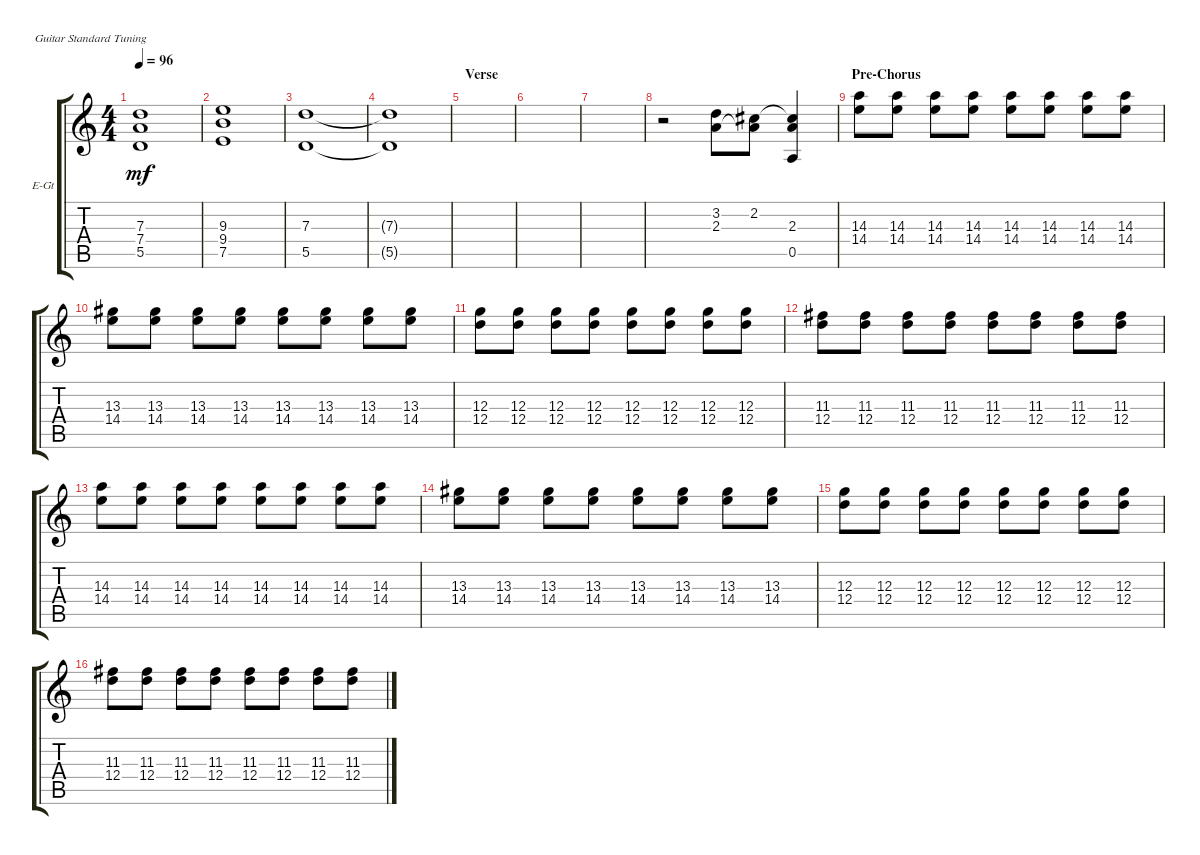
\defaultSystemsLayout 4
\bracketExtendMode groupsimilarinstruments
\firstSystemTrackNameOrientation horizontal
\otherSystemsTrackNameOrientation horizontal
\track ("Richie" "E-Gt") {instrument distortionguitar}
\staff {score tabs}
\tuning (E4 B3 G3 D3 A2 E2)
\ts (4 4)
\tempo 96
\clef g2
\ks c
(7.4 7.3 5.5).1{dy mf} |
(9.4 9.3 7.5).1 |
(5.5 7.3).1 |
(5.5{t} 7.3{t}).1 |
\section ("" "Verse")
|
|
|
r.2 (3.2 2.3).8 (2.2 2.3{t}).8 (2.3 2.2{t} 0.5).4 |
\section ("" "Pre-Chorus")
(14.4 14.3).8 (14.4 14.3).8 (14.4 14.3).8 (14.4 14.3).8 (14.4 14.3).8 (14.4 14.3).8 (14.4 14.3).8 (14.4 14.3).8 |
(13.3 14.4).8 (13.3 14.4).8 (13.3 14.4).8 (13.3 14.4).8 (13.3 14.4).8 (13.3 14.4).8 (13.3 14.4).8 (13.3 14.4).8 |
(12.4 12.3).8 (12.4 12.3).8 (12.4 12.3).8 (12.4 12.3).8 (12.4 12.3).8 (12.4 12.3).8 (12.4 12.3).8 (12.4 12.3).8 |
(12.4 11.3).8 (12.4 11.3).8 (12.4 11.3).8 (12.4 11.3).8 (12.4 11.3).8 (12.4 11.3).8 (12.4 11.3).8 (12.4 11.3).8 |
(14.4 14.3).8 (14.4 14.3).8 (14.4 14.3).8 (14.4 14.3).8 (14.4 14.3).8 (14.4 14.3).8 (14.4 14.3).8 (14.4 14.3).8 |
(13.3 14.4).8 (13.3 14.4).8 (13.3 14.4).8 (13.3 14.4).8 (13.3 14.4).8 (13.3 14.4).8 (13.3 14.4).8 (13.3 14.4).8 |
(12.4 12.3).8 (12.4 12.3).8 (12.4 12.3).8 (12.4 12.3).8 (12.4 12.3).8 (12.4 12.3).8 (12.4 12.3).8 (12.4 12.3).8 |
(12.4 11.3).8 (12.4 11.3).8 (12.4 11.3).8 (12.4 11.3).8 (12.4 11.3).8 (12.4 11.3).8 (12.4 11.3).8 (12.4 11.3).8
